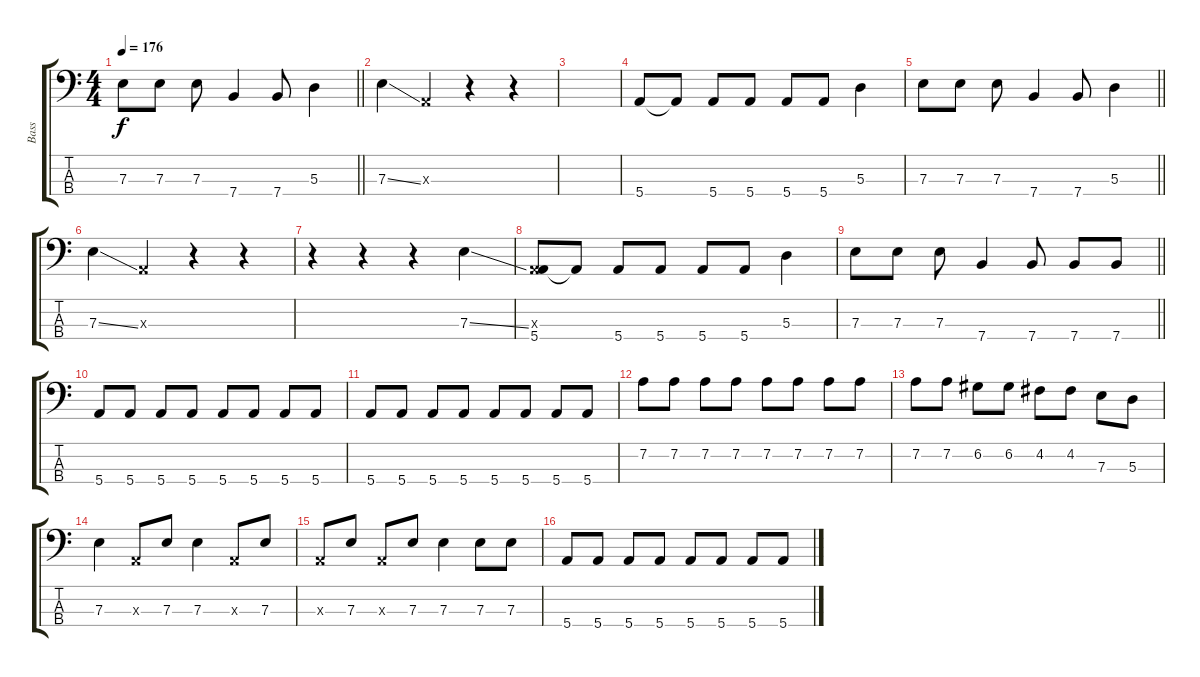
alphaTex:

\track ("Bass" "Bass") {instrument electricbasspick}
\staff {score tabs}
\tuning (G2 D2 A1 E1) {hide}
\ts (4 4)
\tempo 176
\clef f4
\barLineRight lightlight
\ks c
7.3.8{dy f} 7.3.8 7.3.8 7.4.4 7.4.8 5.3.4 |
7.3{ss}.4 0.3{x}.4 r.4 r.4 |
|
5.4.8 5.4{t}.8 5.4.8 5.4.8 5.4.8 5.4.8 5.3.4 |
\barLineRight lightlight
7.3.8 7.3.8 7.3.8 7.4.4 7.4.8 5.3.4 |
7.3{ss}.4 0.3{x}.4 r.4 r.4 |
r.4 r.4 r.4 7.3{ss}.4 |
(0.3{x} 5.4).8 5.4{t}.8 5.4.8 5.4.8 5.4.8 5.4.8 5.3.4 |
\barLineRight lightlight
7.3.8 7.3.8 7.3.8 7.4.4 7.4.8 7.4.8 7.4.8 |
5.4.8 5.4.8 5.4.8 5.4.8 5.4.8 5.4.8 5.4.8 5.4.8 |
5.4.8 5.4.8 5.4.8 5.4.8 5.4.8 5.4.8 5.4.8 5.4.8 |
7.2.8 7.2.8 7.2.8 7.2.8 7.2.8 7.2.8 7.2.8 7.2.8 |
7.2.8 7.2.8 6.2.8 6.2.8 4.2.8 4.2.8 7.3.8 5.3.8 |
7.3.4 0.3{x}.8 7.3.8 7.3.4 0.3{x}.8 7.3.8 |
0.3{x}.8 7.3.8 0.3{x}.8 7.3.8 7.3.4 7.3.8 7.3.8 |
5.4.8 5.4.8 5.4.8 5.4.8 5.4.8 5.4.8 5.4.8 5.4.8
